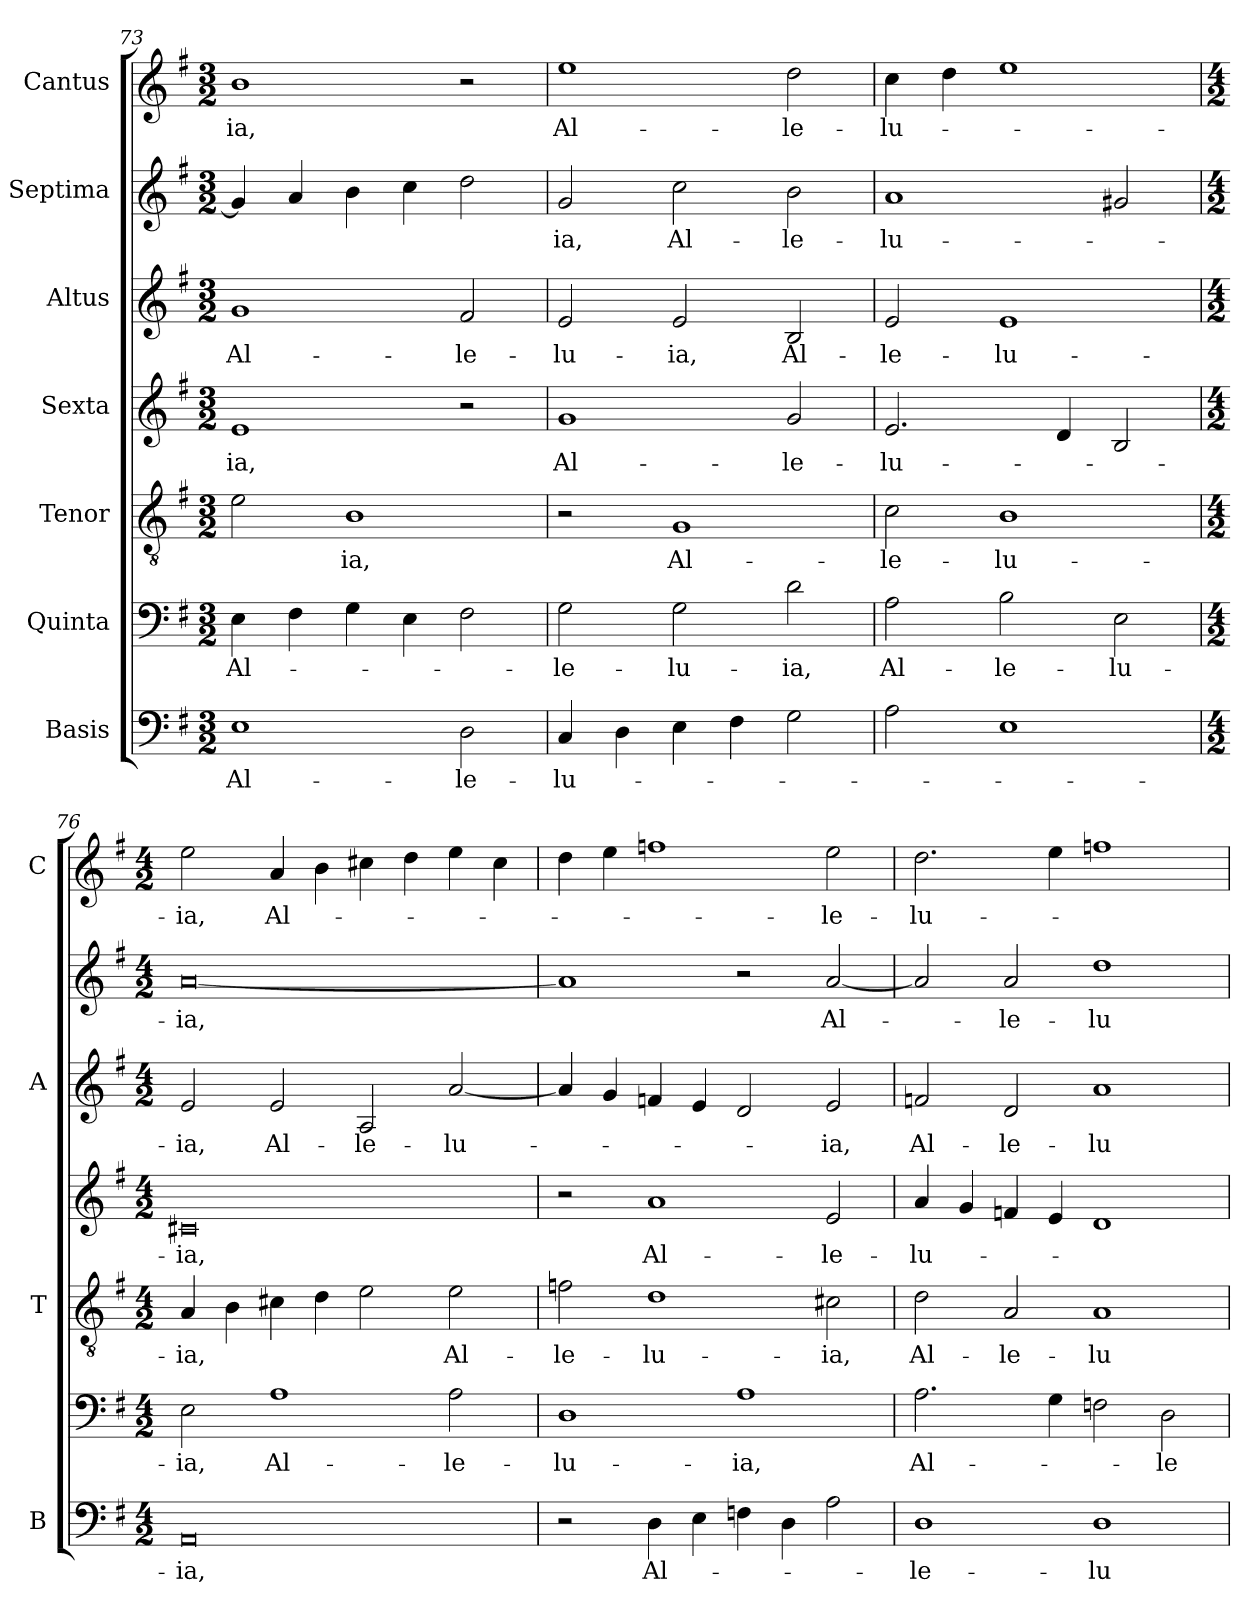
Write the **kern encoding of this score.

**kern	**text	**kern	**text	**kern	**text	**kern	**text	**kern	**text	**kern	**text	**kern	**text
*part7	*part7	*part6	*part6	*part5	*part5	*part4	*part4	*part3	*part3	*part2	*part2	*part1	*part1
*staff7	*staff7	*staff6	*staff6	*staff5	*staff5	*staff4	*staff4	*staff3	*staff3	*staff2	*staff2	*staff1	*staff1
*I"Basis	*	*I"Quinta	*	*I"Tenor	*	*I"Sexta	*	*I"Altus	*	*I"Septima	*	*I"Cantus	*
*I'B	*	*	*	*I'T	*	*	*	*I'A	*	*	*	*I'C	*
*clefF4	*	*clefF4	*	*clefGv2	*	*clefG2	*	*clefG2	*	*clefG2	*	*clefG2	*
*k[f#]	*	*k[f#]	*	*k[f#]	*	*k[f#]	*	*k[f#]	*	*k[f#]	*	*k[f#]	*
*G:	*	*G:	*	*G:	*	*G:	*	*G:	*	*G:	*	*G:	*
*M3/2	*	*M3/2	*	*M3/2	*	*M3/2	*	*M3/2	*	*M3/2	*	*M3/2	*
=73	=73	=73	=73	=73	=73	=73	=73	=73	=73	=73	=73	=73	=73
!	!LO:LY:b	!	!	!	!	!	!	!	!	!	!	!	!
!	!	!	!LO:LY:b	!	!	!	!	!	!	!	!	!	!
!	!	!	!	!	!	!	!LO:LY:b	!	!	!	!	!	!
!	!	!	!	!	!	!	!	!	!LO:LY:b	!	!	!	!
!	!	!	!	!	!	!	!	!	!	!	!	!	!LO:LY:b
1E	Al-	4E\	Al-	2e\	.	1e	-ia,	1g	Al-	4g/]	.	1b	-ia,
.	.	4F#\	.	.	.	.	.	.	.	4a/	.	.	.
!	!	!	!	!	!LO:LY:b	!	!	!	!	!	!	!	!
.	.	4G\	.	1B	-ia,	.	.	.	.	4b\	.	.	.
.	.	4E\	.	.	.	.	.	.	.	4cc\	.	.	.
!	!LO:LY:b	!	!	!	!	!	!	!	!	!	!	!	!
!	!	!	!	!	!	!	!	!	!LO:LY:b	!	!	!	!
2D\	-le-	2F#\	.	.	.	2r	.	2f#/	-le-	2dd\	.	2r	.
=74	=74	=74	=74	=74	=74	=74	=74	=74	=74	=74	=74	=74	=74
!	!LO:LY:b	!	!	!	!	!	!	!	!	!	!	!	!
!	!	!	!LO:LY:b	!	!	!	!	!	!	!	!	!	!
!	!	!	!	!	!	!	!LO:LY:b	!	!	!	!	!	!
!	!	!	!	!	!	!	!	!	!LO:LY:b	!	!	!	!
!	!	!	!	!	!	!	!	!	!	!	!LO:LY:b	!	!
!	!	!	!	!	!	!	!	!	!	!	!	!	!LO:LY:b
4C/	-lu-	2G\	-le-	2r	.	1g	Al-	2e/	-lu-	2g/	-ia,	1ee	Al-
4D\	.	.	.	.	.	.	.	.	.	.	.	.	.
!	!	!	!LO:LY:b	!	!	!	!	!	!	!	!	!	!
!	!	!	!	!	!LO:LY:b	!	!	!	!	!	!	!	!
!	!	!	!	!	!	!	!	!	!LO:LY:b	!	!	!	!
!	!	!	!	!	!	!	!	!	!	!	!LO:LY:b	!	!
4E\	.	2G\	-lu-	1G	Al-	.	.	2e/	-ia,	2cc\	Al-	.	.
4F#\	.	.	.	.	.	.	.	.	.	.	.	.	.
!	!	!	!LO:LY:b	!	!	!	!	!	!	!	!	!	!
!	!	!	!	!	!	!	!LO:LY:b	!	!	!	!	!	!
!	!	!	!	!	!	!	!	!	!LO:LY:b	!	!	!	!
!	!	!	!	!	!	!	!	!	!	!	!LO:LY:b	!	!
!	!	!	!	!	!	!	!	!	!	!	!	!	!LO:LY:b
2G\	.	2d\	-ia,	.	.	2g/	-le-	2B/	Al-	2b\	-le-	2dd\	-le-
!!LO:PB:g=z
=75	=75	=75	=75	=75	=75	=75	=75	=75	=75	=75	=75	=75	=75
!	!	!	!LO:LY:b	!	!	!	!	!	!	!	!	!	!
!	!	!	!	!	!LO:LY:b	!	!	!	!	!	!	!	!
!	!	!	!	!	!	!	!LO:LY:b	!	!	!	!	!	!
!	!	!	!	!	!	!	!	!	!LO:LY:b	!	!	!	!
!	!	!	!	!	!	!	!	!	!	!	!LO:LY:b	!	!
!	!	!	!	!	!	!	!	!	!	!	!	!	!LO:LY:b
2A\	.	2A\	Al-	2c\	-le-	2.e/	-lu-	2e/	-le-	1a	-lu-	4cc\	-lu-
.	.	.	.	.	.	.	.	.	.	.	.	4dd\	.
!	!	!	!LO:LY:b	!	!	!	!	!	!	!	!	!	!
!	!	!	!	!	!LO:LY:b	!	!	!	!	!	!	!	!
!	!	!	!	!	!	!	!	!	!LO:LY:b	!	!	!	!
1E	.	2B\	-le-	1B	-lu-	.	.	1e	-lu-	.	.	1ee	.
.	.	.	.	.	.	4d/	.	.	.	.	.	.	.
!	!	!	!LO:LY:b	!	!	!	!	!	!	!	!	!	!
.	.	2E\	-lu-	.	.	2B/	.	.	.	2g#X/	.	.	.
=76	=76	=76	=76	=76	=76	=76	=76	=76	=76	=76	=76	=76	=76
*M4/2	*	*M4/2	*	*M4/2	*	*M4/2	*	*M4/2	*	*M4/2	*	*M4/2	*
!	!LO:LY:b	!	!	!	!	!	!	!	!	!	!	!	!
!	!	!	!LO:LY:b	!	!	!	!	!	!	!	!	!	!
!	!	!	!	!	!LO:LY:b	!	!	!	!	!	!	!	!
!	!	!	!	!	!	!	!LO:LY:b	!	!	!	!	!	!
!	!	!	!	!	!	!	!	!	!LO:LY:b	!	!	!	!
!	!	!	!	!	!	!	!	!	!	!	!LO:LY:b	!	!
!	!	!	!	!	!	!	!	!	!	!	!	!	!LO:LY:b
0AA	-ia,	2E\	-ia,	4A/	-ia,	0c#X	-ia,	2e/	-ia,	[0a	-ia,	2ee\	-ia,
.	.	.	.	4B\	.	.	.	.	.	.	.	.	.
!	!	!	!LO:LY:b	!	!	!	!	!	!	!	!	!	!
!	!	!	!	!	!	!	!	!	!LO:LY:b	!	!	!	!
!	!	!	!	!	!	!	!	!	!	!	!	!	!LO:LY:b
.	.	1A	Al-	4c#X\	.	.	.	2e/	Al-	.	.	4a/	Al-
.	.	.	.	4d\	.	.	.	.	.	.	.	4b\	.
!	!	!	!	!	!	!	!	!	!LO:LY:b	!	!	!	!
.	.	.	.	2e\	.	.	.	2A/	-le-	.	.	4cc#X\	.
.	.	.	.	.	.	.	.	.	.	.	.	4dd\	.
!	!	!	!LO:LY:b	!	!	!	!	!	!	!	!	!	!
!	!	!	!	!	!LO:LY:b	!	!	!	!	!	!	!	!
!	!	!	!	!	!	!	!	!	!LO:LY:b	!	!	!	!
.	.	2A\	-le-	2e\	Al-	.	.	[2a/	-lu-	.	.	4ee\	.
.	.	.	.	.	.	.	.	.	.	.	.	4cc#\	.
=77	=77	=77	=77	=77	=77	=77	=77	=77	=77	=77	=77	=77	=77
!	!	!	!LO:LY:b	!	!	!	!	!	!	!	!	!	!
!	!	!	!	!	!LO:LY:b	!	!	!	!	!	!	!	!
2r	.	1D	-lu-	2fn\	-le-	2r	.	4a/]	.	1a]	.	4dd\	.
.	.	.	.	.	.	.	.	4g/	.	.	.	4ee\	.
!	!LO:LY:b	!	!	!	!	!	!	!	!	!	!	!	!
!	!	!	!	!	!LO:LY:b	!	!	!	!	!	!	!	!
!	!	!	!	!	!	!	!LO:LY:b	!	!	!	!	!	!
4D\	Al-	.	.	1d	-lu-	1a	Al-	4fn/	.	.	.	1ffn	.
4E\	.	.	.	.	.	.	.	4e/	.	.	.	.	.
!	!	!	!LO:LY:b	!	!	!	!	!	!	!	!	!	!
4Fn\	.	1A	-ia,	.	.	.	.	2d/	.	2r	.	.	.
4D\	.	.	.	.	.	.	.	.	.	.	.	.	.
!	!	!	!	!	!LO:LY:b	!	!	!	!	!	!	!	!
!	!	!	!	!	!	!	!LO:LY:b	!	!	!	!	!	!
!	!	!	!	!	!	!	!	!	!LO:LY:b	!	!	!	!
!	!	!	!	!	!	!	!	!	!	!	!LO:LY:b	!	!
!	!	!	!	!	!	!	!	!	!	!	!	!	!LO:LY:b
2A\	.	.	.	2c#X\	-ia,	2e/	-le-	2e/	-ia,	[2a/	Al-	2ee\	-le-
!!LO:LB:g=z
=78	=78	=78	=78	=78	=78	=78	=78	=78	=78	=78	=78	=78	=78
!	!LO:LY:b	!	!	!	!	!	!	!	!	!	!	!	!
!	!	!	!LO:LY:b	!	!	!	!	!	!	!	!	!	!
!	!	!	!	!	!LO:LY:b	!	!	!	!	!	!	!	!
!	!	!	!	!	!	!	!LO:LY:b	!	!	!	!	!	!
!	!	!	!	!	!	!	!	!	!LO:LY:b	!	!	!	!
!	!	!	!	!	!	!	!	!	!	!	!	!	!LO:LY:b
1D	-le-	2.A\	Al-	2d\	Al-	4a/	-lu-	2fn/	Al-	2a/]	.	2.dd\	-lu-
.	.	.	.	.	.	4g/	.	.	.	.	.	.	.
!	!	!	!	!	!LO:LY:b	!	!	!	!	!	!	!	!
!	!	!	!	!	!	!	!	!	!LO:LY:b	!	!	!	!
!	!	!	!	!	!	!	!	!	!	!	!LO:LY:b	!	!
.	.	.	.	2A/	-le-	4fn/	.	2d/	-le-	2a/	-le-	.	.
.	.	4G\	.	.	.	4e/	.	.	.	.	.	4ee\	.
!	!LO:LY:b	!	!	!	!	!	!	!	!	!	!	!	!
!	!	!	!	!	!LO:LY:b	!	!	!	!	!	!	!	!
!	!	!	!	!	!	!	!	!	!LO:LY:b	!	!	!	!
!	!	!	!	!	!	!	!	!	!	!	!LO:LY:b	!	!
1D	-lu-	2Fn\	.	1A	-lu-	1d	.	1a	-lu-	1dd	-lu-	1ffn	.
!	!	!	!LO:LY:b	!	!	!	!	!	!	!	!	!	!
.	.	2D\	-le-	.	.	.	.	.	.	.	.	.	.
=	=	=	=	=	=	=	=	=	=	=	=	=	=
*-	*-	*-	*-	*-	*-	*-	*-	*-	*-	*-	*-	*-	*-
